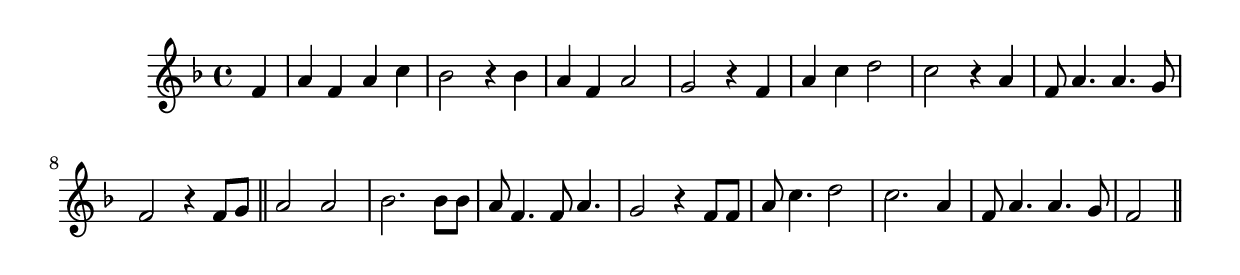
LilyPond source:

\version "2.19.49"
%{\header {
  title = "My Father, How Long? (Florida)"
  composer = "anonymous"
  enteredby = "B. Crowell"
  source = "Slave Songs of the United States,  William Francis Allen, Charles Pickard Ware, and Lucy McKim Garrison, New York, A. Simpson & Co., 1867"
}%}
\score{{\key f \major
\time 4/4
%{\tempo 4=110
%}\relative f' {
  \partial 4
  f4 |
  a4 f a c | bes2 r4 bes | a4 f a2 | g2 r4 f | a4 c d2 | c2 r4 a4 | f8 a4. a4. g8 | f2 r4 f8 g \bar "||"
  a2 a2 | bes2. bes8 bes | a8 f4. f8 a4. | g2 r4 f8 f | a8 c4. d2 | c2. a4 | f8 a4. a4. g8 f2 
  \bar "||"
}}}
